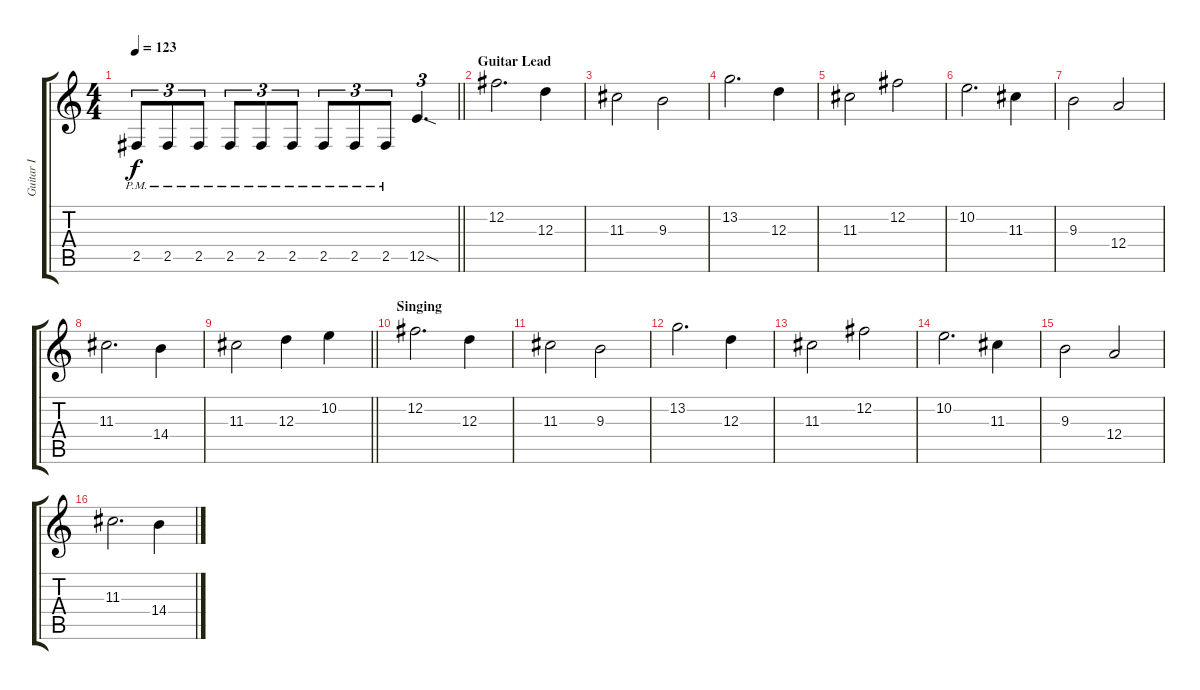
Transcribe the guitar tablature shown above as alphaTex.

\track ("Guitar I" "Guitar I") {instrument distortionguitar}
\staff {score tabs}
\tuning (B3 Gb3 D3 A2 E2 B1) {hide}
\ts (4 4)
\tempo 123
\clef g2
\barLineRight lightlight
\ks c
2.5{pm}.8{tu (3 2) dy f} 2.5{pm}.8{tu (3 2)} 2.5{pm}.8{tu (3 2)} 2.5{pm}.8{tu (3 2)} 2.5{pm}.8{tu (3 2)} 2.5{pm}.8{tu (3 2)} 2.5{pm}.8{tu (3 2)} 2.5{pm}.8{tu (3 2)} 2.5{pm}.8{tu (3 2)} 12.5{sod}.4{d tu (3 2)} |
\section ("" "Guitar Lead")
12.2.2{d} 12.3.4 |
11.3.2 9.3.2 |
13.2.2{d} 12.3.4 |
11.3.2 12.2.2 |
10.2.2{d} 11.3.4 |
9.3.2 12.4.2 |
11.3.2{d} 14.4.4 |
\barLineRight lightlight
11.3.2 12.3.4 10.2.4 |
\section ("" "Singing")
12.2.2{d} 12.3.4 |
11.3.2 9.3.2 |
13.2.2{d} 12.3.4 |
11.3.2 12.2.2 |
10.2.2{d} 11.3.4 |
9.3.2 12.4.2 |
11.3.2{d} 14.4.4
